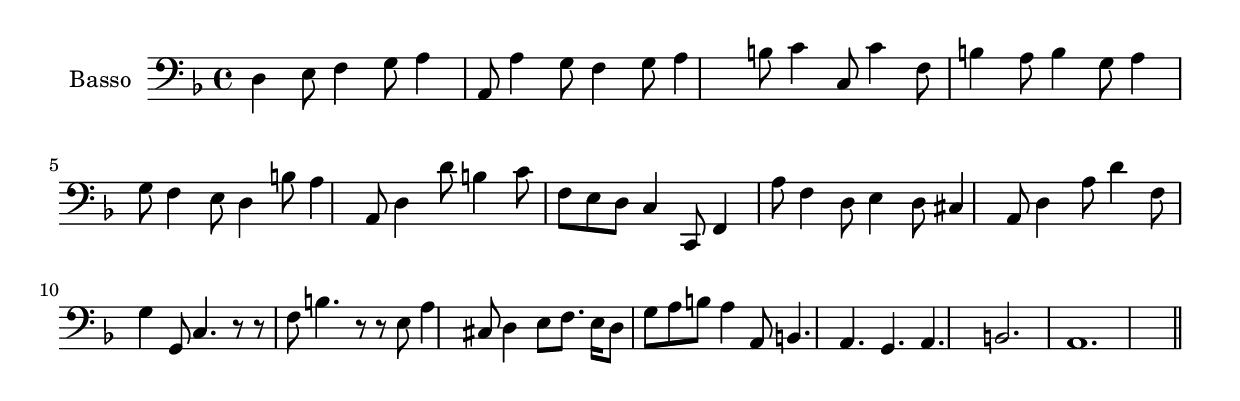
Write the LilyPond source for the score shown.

\new Staff  {
	\set Staff.instrumentName="Basso"
	\set Staff.midiInstrument="harpsichord"
	\key f \major
	\clef bass
	\relative c { 	
		d4 e8 f4 g8 a4 a,8 a'4 g8 |
		f4 g8 a4 b8 c4 c,8 c'4 f,8 |
		b4 a8 b4 g8 a4 g8 f4 e8 |
		d4 b'8 a4 a,8 d4 d'8 b4 c8 |
		f, e d c4 c,8 f4 a'8 f4 d8 |
		e4 d8 cis4 a8 d4 a'8 d4 f,8 |
		g4 g,8 c4. r8 r f b4. |
		r8 r e, a4 cis,8 d4 e8 f8. e16 d8 |
		g a b a4 a,8 b4. a |
		g a b2. |
		a1. |
	\bar "||"
	}

}
